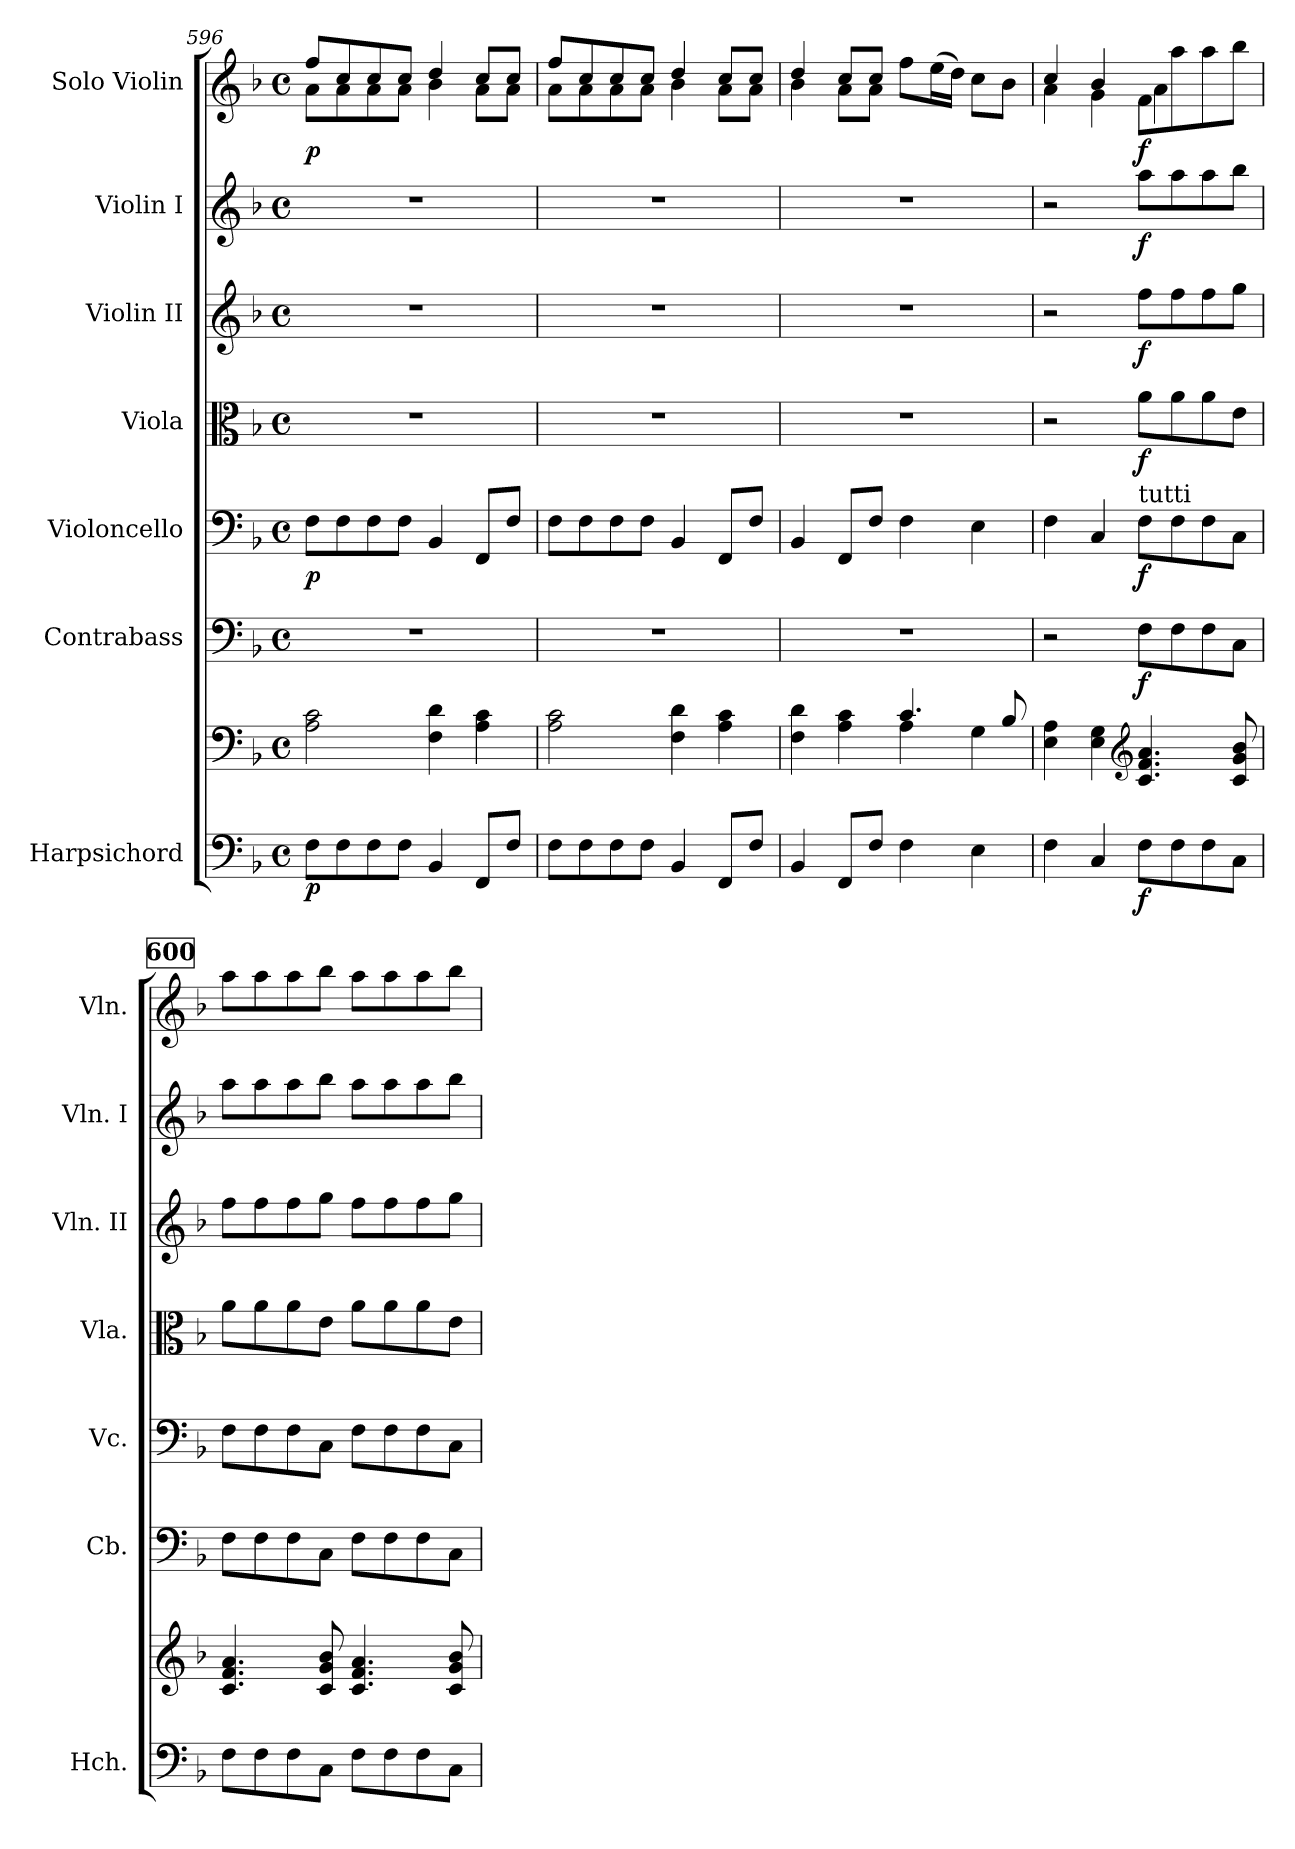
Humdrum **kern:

**kern	**kern	**dynam	**kern	**dynam	**kern	**dynam	**kern	**dynam	**kern	**dynam	**kern	**dynam	**kern	**dynam
*part7	*part7	*part7	*part6	*part6	*part5	*part5	*part4	*part4	*part3	*part3	*part2	*part2	*part1	*part1
*staff8	*staff7	*staff7/8	*staff6	*staff6	*staff5	*staff5	*staff4	*staff4	*staff3	*staff3	*staff2	*staff2	*staff1	*staff1
*I"Harpsichord	*	*	*I"Contrabass	*	*I"Violoncello	*	*I"Viola	*	*I"Violin II	*	*I"Violin I	*	*I"Solo Violin	*
*I'Hch.	*	*	*I'Cb.	*	*I'Vc.	*	*I'Vla.	*	*I'Vln. II	*	*I'Vln. I	*	*I'Vln.	*
!!LO:PB:g=z
*clefF4	*clefF4	*	*clefF4	*	*clefF4	*	*clefC3	*	*clefG2	*	*clefG2	*	*clefG2	*
*	*	*	*ITrd7c12	*	*	*	*	*	*	*	*	*	*	*
*k[b-]	*k[b-]	*	*k[b-]	*	*k[b-]	*	*k[b-]	*	*k[b-]	*	*k[b-]	*	*k[b-]	*
*M4/4	*M4/4	*	*M4/4	*	*M4/4	*	*M4/4	*	*M4/4	*	*M4/4	*	*M4/4	*
*met(c)	*met(c)	*	*met(c)	*	*met(c)	*	*met(c)	*	*met(c)	*	*met(c)	*	*met(c)	*
=596	=596	=596	=596	=596	=596	=596	=596	=596	=596	=596	=596	=596	=596	=596
*	*	*	*	*	*	*	*	*	*	*	*	*	*^	*
!	!	!LO:DY:b=2	!	!	!	!LO:DY:b	!	!	!	!	!	!	!	!	!LO:DY:b
8F\L	2A\ 2c\	p	1r	.	8F\L	p	1r	.	1r	.	1r	.	8a\L	8ff/L	p
8F\	.	.	.	.	8F\	.	.	.	.	.	.	.	8a\	8cc/	.
8F\	.	.	.	.	8F\	.	.	.	.	.	.	.	8a\	8cc/	.
8F\J	.	.	.	.	8F\J	.	.	.	.	.	.	.	8a\J	8cc/J	.
4BB-/	4F\ 4d\	.	.	.	4BB-/	.	.	.	.	.	.	.	4b-\	4dd/	.
8FF/L	4A\ 4c\	.	.	.	8FF/L	.	.	.	.	.	.	.	8a\L	8cc/L	.
8F/J	.	.	.	.	8F/J	.	.	.	.	.	.	.	8a\J	8cc/J	.
=597	=597	=597	=597	=597	=597	=597	=597	=597	=597	=597	=597	=597	=597	=597	=597
8F\L	2A\ 2c\	.	1r	.	8F\L	.	1r	.	1r	.	1r	.	8ff/L	8a\L	.
8F\	.	.	.	.	8F\	.	.	.	.	.	.	.	8cc/	8a\	.
8F\	.	.	.	.	8F\	.	.	.	.	.	.	.	8cc/	8a\	.
8F\J	.	.	.	.	8F\J	.	.	.	.	.	.	.	8cc/J	8a\J	.
4BB-/	4F\ 4d\	.	.	.	4BB-/	.	.	.	.	.	.	.	4dd/	4b-\	.
8FF/L	4A\ 4c\	.	.	.	8FF/L	.	.	.	.	.	.	.	8cc/L	8a\L	.
8F/J	.	.	.	.	8F/J	.	.	.	.	.	.	.	8cc/J	8a\J	.
=598	=598	=598	=598	=598	=598	=598	=598	=598	=598	=598	=598	=598	=598	=598	=598
*	*^	*	*	*	*	*	*	*	*	*	*	*	*	*	*
4BB-/	4F\ 4d\	2ryy	.	1r	.	4BB-/	.	1r	.	1r	.	1r	.	4dd/	4b-\	.
8FF/L	4A\ 4c\	.	.	.	.	8FF/L	.	.	.	.	.	.	.	8cc/L	8a\L	.
8F/J	.	.	.	.	.	8F/J	.	.	.	.	.	.	.	8cc/J	8a\J	.
4F\	4A\	4.c/	.	.	.	4F\	.	.	.	.	.	.	.	8ff\L	2ryy	.
.	.	.	.	.	.	.	.	.	.	.	.	.	.	(<16ee\L	.	.
.	.	.	.	.	.	.	.	.	.	.	.	.	.	16dd\JJ)	.	.
4E\	4G\	.	.	.	.	4E\	.	.	.	.	.	.	.	8cc\L	.	.
.	.	8B-/	.	.	.	.	.	.	.	.	.	.	.	8b-\J	.	.
*	*v	*v	*	*	*	*	*	*	*	*	*	*	*	*	*	*
=599	=599	=599	=599	=599	=599	=599	=599	=599	=599	=599	=599	=599	=599	=599	=599
4F\	4E\ 4A\	.	2r	.	4F\	.	2r	.	2r	.	2r	.	4a\	4cc/	.
4C/	4E\ 4G\	.	.	.	4C/	.	.	.	.	.	.	.	4g\	4b-/	.
*	*clefG2	*	*	*	*	*	*	*	*	*	*	*	*	*	*
!	!	!	!	!	!LO:TX:a:t=tutti	!	!	!	!	!	!	!	!	!	!
!	!	!LO:DY:b=2	!	!LO:DY:b	!	!LO:DY:b	!	!LO:DY:b	!	!LO:DY:b	!	!LO:DY:b	!	!	!LO:DY:b
8F\L	4.c/ 4.f/ 4.a/	f	8FF\L	f	8F\L	f	8a\L	f	8ff\L	f	8aa\L	f	8f\L	4a\	f
8F\	.	.	8FF\	.	8F\	.	8a\	.	8ff\	.	8aa\	.	8aa\	.	.
8F\	.	.	8FF\	.	8F\	.	8a\	.	8ff\	.	8aa\	.	8aa\	4ryy	.
8C\J	8c/ 8g/ 8b-/	.	8CC\J	.	8C\J	.	8e\J	.	8gg\J	.	8bb-\J	.	8bb-\J	.	.
*	*	*	*	*	*	*	*	*	*	*	*	*	*v	*v	*
!!LO:PB:g=z
!!LO:REH:place=s1:a:B:fs=14:t=600
=600	=600	=600	=600	=600	=600	=600	=600	=600	=600	=600	=600	=600	=600	=600
8F\L	4.c/ 4.f/ 4.a/	.	8FF\L	.	8F\L	.	8a\L	.	8ff\L	.	8aa\L	.	8aa\L	.
8F\	.	.	8FF\	.	8F\	.	8a\	.	8ff\	.	8aa\	.	8aa\	.
8F\	.	.	8FF\	.	8F\	.	8a\	.	8ff\	.	8aa\	.	8aa\	.
8C\J	8c/ 8g/ 8b-/	.	8CC\J	.	8C\J	.	8e\J	.	8gg\J	.	8bb-\J	.	8bb-\J	.
8F\L	4.c/ 4.f/ 4.a/	.	8FF\L	.	8F\L	.	8a\L	.	8ff\L	.	8aa\L	.	8aa\L	.
8F\	.	.	8FF\	.	8F\	.	8a\	.	8ff\	.	8aa\	.	8aa\	.
8F\	.	.	8FF\	.	8F\	.	8a\	.	8ff\	.	8aa\	.	8aa\	.
8C\J	8c/ 8g/ 8b-/	.	8CC\J	.	8C\J	.	8e\J	.	8gg\J	.	8bb-\J	.	8bb-\J	.
=	=	=	=	=	=	=	=	=	=	=	=	=	=	=
*-	*-	*-	*-	*-	*-	*-	*-	*-	*-	*-	*-	*-	*-	*-
